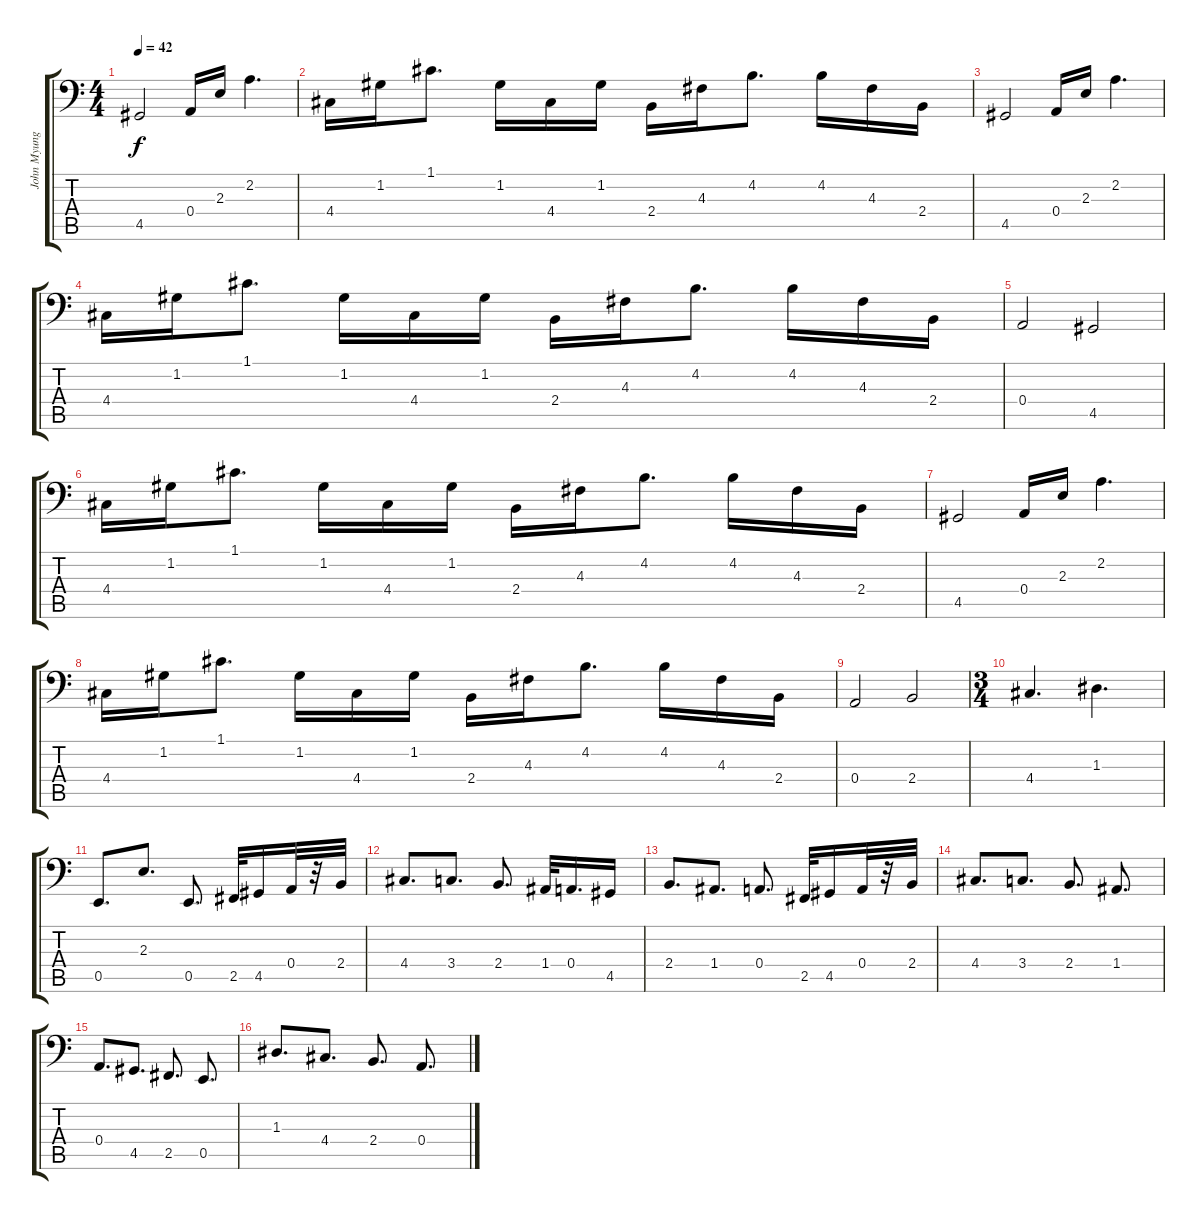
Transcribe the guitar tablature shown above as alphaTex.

\track ("John Myung" "John Myung") {instrument electricbassfinger}
\staff {score tabs}
\tuning (C3 G2 D2 A1 E1 B0) {hide}
\ts (4 4)
\tempo 42
\clef f4
\ks c
4.5.2{dy f} 0.4.16 2.3.16 2.2.4{d} |
4.4.16 1.2.16 1.1.8{d} 1.2.16 4.4.16 1.2.16 2.4.16 4.3.16 4.2.8{d} 4.2.16 4.3.16 2.4.16 |
4.5.2 0.4.16 2.3.16 2.2.4{d} |
4.4.16 1.2.16 1.1.8{d} 1.2.16 4.4.16 1.2.16 2.4.16 4.3.16 4.2.8{d} 4.2.16 4.3.16 2.4.16 |
0.4.2 4.5.2 |
4.4.16 1.2.16 1.1.8{d} 1.2.16 4.4.16 1.2.16 2.4.16 4.3.16 4.2.8{d} 4.2.16 4.3.16 2.4.16 |
4.5.2 0.4.16 2.3.16 2.2.4{d} |
4.4.16 1.2.16 1.1.8{d} 1.2.16 4.4.16 1.2.16 2.4.16 4.3.16 4.2.8{d} 4.2.16 4.3.16 2.4.16 |
0.4.2 2.4.2 |
\ts (3 4)
4.4.4{d} 1.3.4{d} |
0.5.8{d} 2.3.8{d} 0.5.8{d} 2.5.32 4.5.16 0.4.32 r.32 2.4.32 |
4.4.8{d} 3.4.8{d} 2.4.8{d} 1.4.32 0.4.16{d} 4.5.16 |
2.4.8{d} 1.4.8{d} 0.4.8{d} 2.5.32 4.5.16 0.4.32 r.32 2.4.32 |
4.4.8{d} 3.4.8{d} 2.4.8{d} 1.4.8{d} |
0.4.8{d} 4.5.8{d} 2.5.8{d} 0.5.8{d} |
1.3.8{d} 4.4.8{d} 2.4.8{d} 0.4.8{d}
